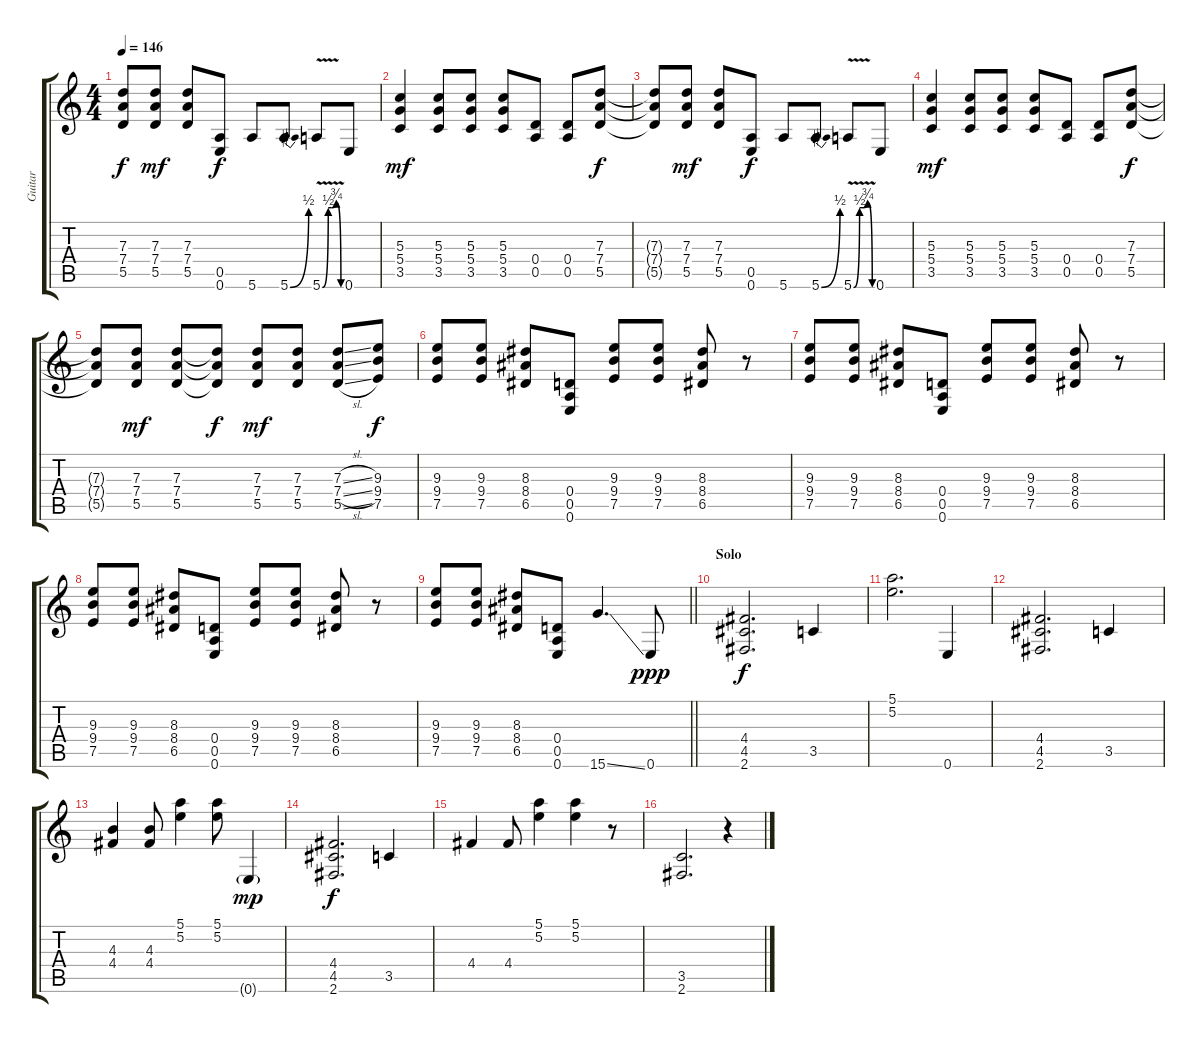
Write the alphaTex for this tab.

\track ("Guitar" "Guitar") {instrument distortionguitar}
\staff {score tabs}
\tuning (E4 B3 G3 D3 A2 E2) {hide}
\ts (4 4)
\tempo 146
\clef g2
\ks c
(7.3{t} 7.4{t} 5.5{t}).8{dy f} (7.3 7.4 5.5).8{dy mf} (7.3 7.4 5.5).8 (0.5 0.6).8{dy f} 5.6.8 5.6{be (bend 0 0 60 2)}.8 5.6{be (custom 0 0 19 2 30 2 45 3 60 0) v}.8 0.6.8 |
(5.3 5.4 3.5).4{dy mf} (5.3 5.4 3.5).8 (5.3 5.4 3.5).8 (5.3 5.4 3.5).8 (0.4 0.5).8 (0.4 0.5).8 (7.3 7.4 5.5).8{dy f} |
(7.3{t} 7.4{t} 5.5{t}).8 (7.3 7.4 5.5).8{dy mf} (7.3 7.4 5.5).8 (0.5 0.6).8{dy f} 5.6.8 5.6{be (bend 0 0 60 2)}.8 5.6{be (custom 0 0 19 2 30 2 45 3 60 0) v}.8 0.6.8 |
(5.3 5.4 3.5).4{dy mf} (5.3 5.4 3.5).8 (5.3 5.4 3.5).8 (5.3 5.4 3.5).8 (0.4 0.5).8 (0.4 0.5).8 (7.3 7.4 5.5).8{dy f} |
(7.3{t} 7.4{t} 5.5{t}).8 (7.3 7.4 5.5).8{dy mf} (7.3 7.4 5.5).8 (7.3{t} 7.4{t} 5.5{t}).8{dy f} (7.3 7.4 5.5).8{dy mf} (7.3 7.4 5.5).8 (7.3{sl} 7.4{sl} 5.5{sl}).8 (9.3 9.4 7.5).8{dy f} |
(9.3 9.4 7.5).8 (9.3 9.4 7.5).8 (8.3 8.4 6.5).8 (0.4 0.5 0.6).8 (9.3 9.4 7.5).8 (9.3 9.4 7.5).8 (8.3 8.4 6.5).8 r.8 |
(9.3 9.4 7.5).8 (9.3 9.4 7.5).8 (8.3 8.4 6.5).8 (0.4 0.5 0.6).8 (9.3 9.4 7.5).8 (9.3 9.4 7.5).8 (8.3 8.4 6.5).8 r.8 |
(9.3 9.4 7.5).8 (9.3 9.4 7.5).8 (8.3 8.4 6.5).8 (0.4 0.5 0.6).8 (9.3 9.4 7.5).8 (9.3 9.4 7.5).8 (8.3 8.4 6.5).8 r.8 |
\barLineRight lightlight
(9.3 9.4 7.5).8 (9.3 9.4 7.5).8 (8.3 8.4 6.5).8 (0.4 0.5 0.6).8 15.6{ss}.4{d} 0.6.8{dy ppp} |
\section ("" "Solo")
(4.4 4.5 2.6).2{d dy f} 3.5.4 |
(5.1 5.2).2{d} 0.6.4 |
(4.4 4.5 2.6).2{d} 3.5.4 |
(4.3 4.4).4 (4.3 4.4).8 (5.1 5.2).4 (5.1 5.2).8 0.6{g}.4{dy mp} |
(4.4 4.5 2.6).2{d dy f} 3.5.4 |
4.4.4 4.4.8 (5.1 5.2).4 (5.1 5.2).4 r.8 |
(3.5 2.6).2{d} r.4
